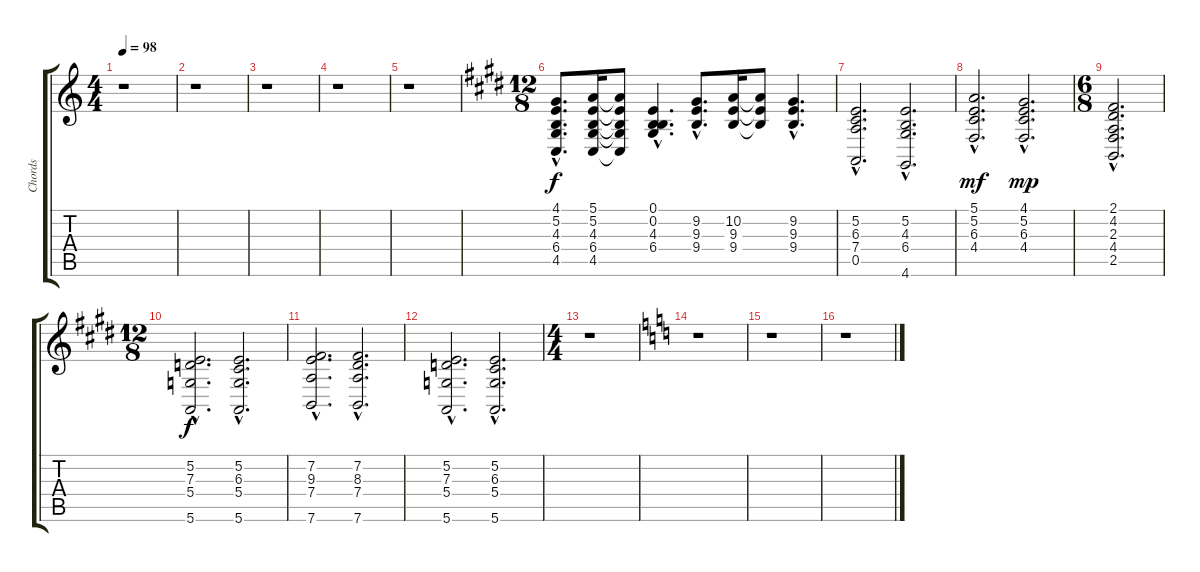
\track ("Chords" "Chords") {instrument pad2warm}
\staff {score tabs}
\tuning (E4 B3 G3 D3 A2 E2) {hide}
\ts (4 4)
\tempo 98
\clef g2
\ks c
r.1{dy f} |
r.1 |
r.1 |
r.1 |
r.1 |
\ts (12 8)
\ks e
(4.1{hac} 5.2{hac} 4.3{hac} 6.4{hac} 4.5{hac}).8{d} (5.1 5.2 4.3 6.4 4.5).16 (5.1{t} 5.2{t} 4.3{t} 6.4{t} 4.5{t}).8 (0.1{hac} 0.2{hac} 4.3{hac} 6.4{hac}).4{d} (9.2{hac} 9.3{hac} 9.4{hac}).8{d} (10.2 9.3 9.4).16 (10.2{t} 9.3{t} 9.4{t}).8 (9.2{hac} 9.3{hac} 9.4{hac}).4{d} |
(5.2{hac} 6.3{hac} 7.4{hac} 0.5{hac}).2{d} (5.2{hac} 4.3{hac} 6.4{hac} 4.6{hac}).2{d} |
(5.1{hac} 5.2{hac} 6.3{hac} 4.4{hac}).2{d dy mf} (4.1{hac} 5.2{hac} 6.3{hac} 4.4{hac}).2{d dy mp} |
\ts (6 8)
(2.1{hac} 4.2{hac} 2.3{hac} 4.4{hac} 2.5{hac}).2{d} |
\ts (12 8)
(5.2{hac} 7.3{hac} 5.4{hac} 5.6{hac}).2{d dy f} (5.2{hac} 6.3{hac} 5.4{hac} 5.6{hac}).2{d} |
(7.2{hac} 9.3{hac} 7.4{hac} 7.6{hac}).2{d} (7.2{hac} 8.3{hac} 7.4{hac} 7.6{hac}).2{d} |
(5.2{hac} 7.3{hac} 5.4{hac} 5.6{hac}).2{d} (5.2{hac} 6.3{hac} 5.4{hac} 5.6{hac}).2{d} |
\ts (4 4)
r.1 |
\ks c
r.1 |
r.1 |
r.1
